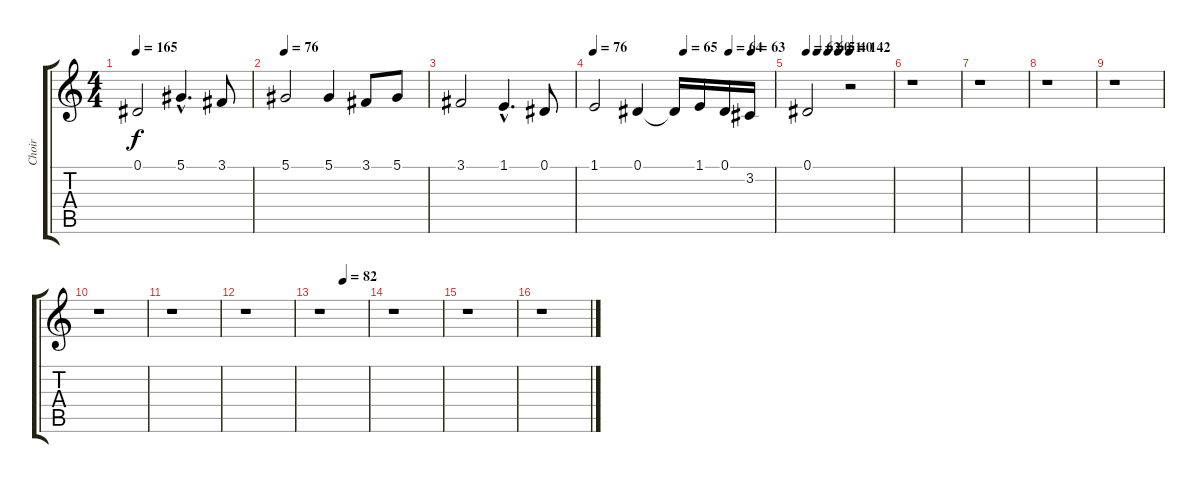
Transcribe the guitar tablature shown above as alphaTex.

\track ("Choir" "Choir") {instrument choiraahs}
\staff {score tabs}
\tuning (Eb4 Bb3 Gb3 Db3 Ab2 Eb2) {hide}
\ts (4 4)
\tempo 165
\clef g2
\ks c
0.1.2{dy f} 5.1{hac}.4{d} 3.1.8 |
\tempo 76
5.1.2 5.1.4 3.1.8 5.1.8 |
3.1.2 1.1{hac}.4{d} 0.1.8 |
\tempo 76
\tempo (65 0.5)
\tempo (64 0.75)
\tempo (63 0.875)
1.1.2 0.1.4 0.1{t}.16 1.1.16 0.1.16 3.2.16 |
\tempo 62
\tempo (60 0.125)
\tempo (51 0.25)
\tempo (40 0.375)
\tempo (142 0.5)
0.1.2 r.2 |
r.1 |
r.1 |
r.1 |
r.1 |
r.1 |
r.1 |
r.1 |
\tempo (82 0.5)
r.1 |
r.1 |
r.1 |
r.1
